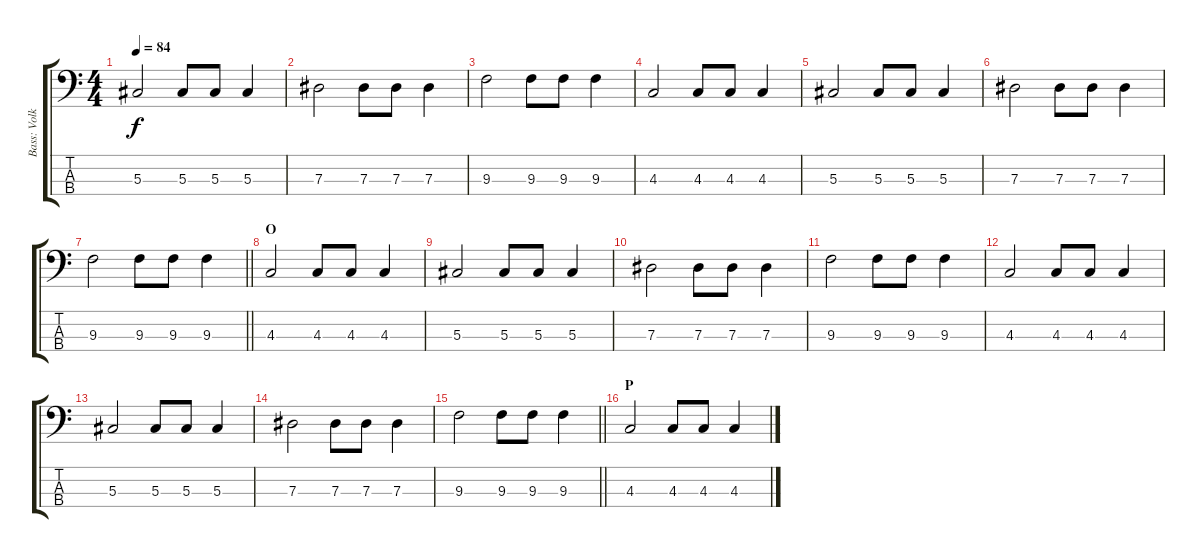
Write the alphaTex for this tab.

\track ("Bass: Volker" "Bass: Volk") {instrument electricbassfinger}
\staff {score tabs}
\tuning (Gb2 Db2 Ab1 Eb1) {hide}
\ts (4 4)
\tempo 84
\clef f4
\ks c
5.3.2{dy f} 5.3.8 5.3.8 5.3.4 |
7.3.2 7.3.8 7.3.8 7.3.4 |
9.3.2 9.3.8 9.3.8 9.3.4 |
4.3.2 4.3.8 4.3.8 4.3.4 |
5.3.2 5.3.8 5.3.8 5.3.4 |
7.3.2 7.3.8 7.3.8 7.3.4 |
\barLineRight lightlight
9.3.2 9.3.8 9.3.8 9.3.4 |
\section ("" "O")
4.3.2 4.3.8 4.3.8 4.3.4 |
5.3.2 5.3.8 5.3.8 5.3.4 |
7.3.2 7.3.8 7.3.8 7.3.4 |
9.3.2 9.3.8 9.3.8 9.3.4 |
4.3.2 4.3.8 4.3.8 4.3.4 |
5.3.2 5.3.8 5.3.8 5.3.4 |
7.3.2 7.3.8 7.3.8 7.3.4 |
\barLineRight lightlight
9.3.2 9.3.8 9.3.8 9.3.4 |
\section ("" "P")
4.3.2 4.3.8 4.3.8 4.3.4
